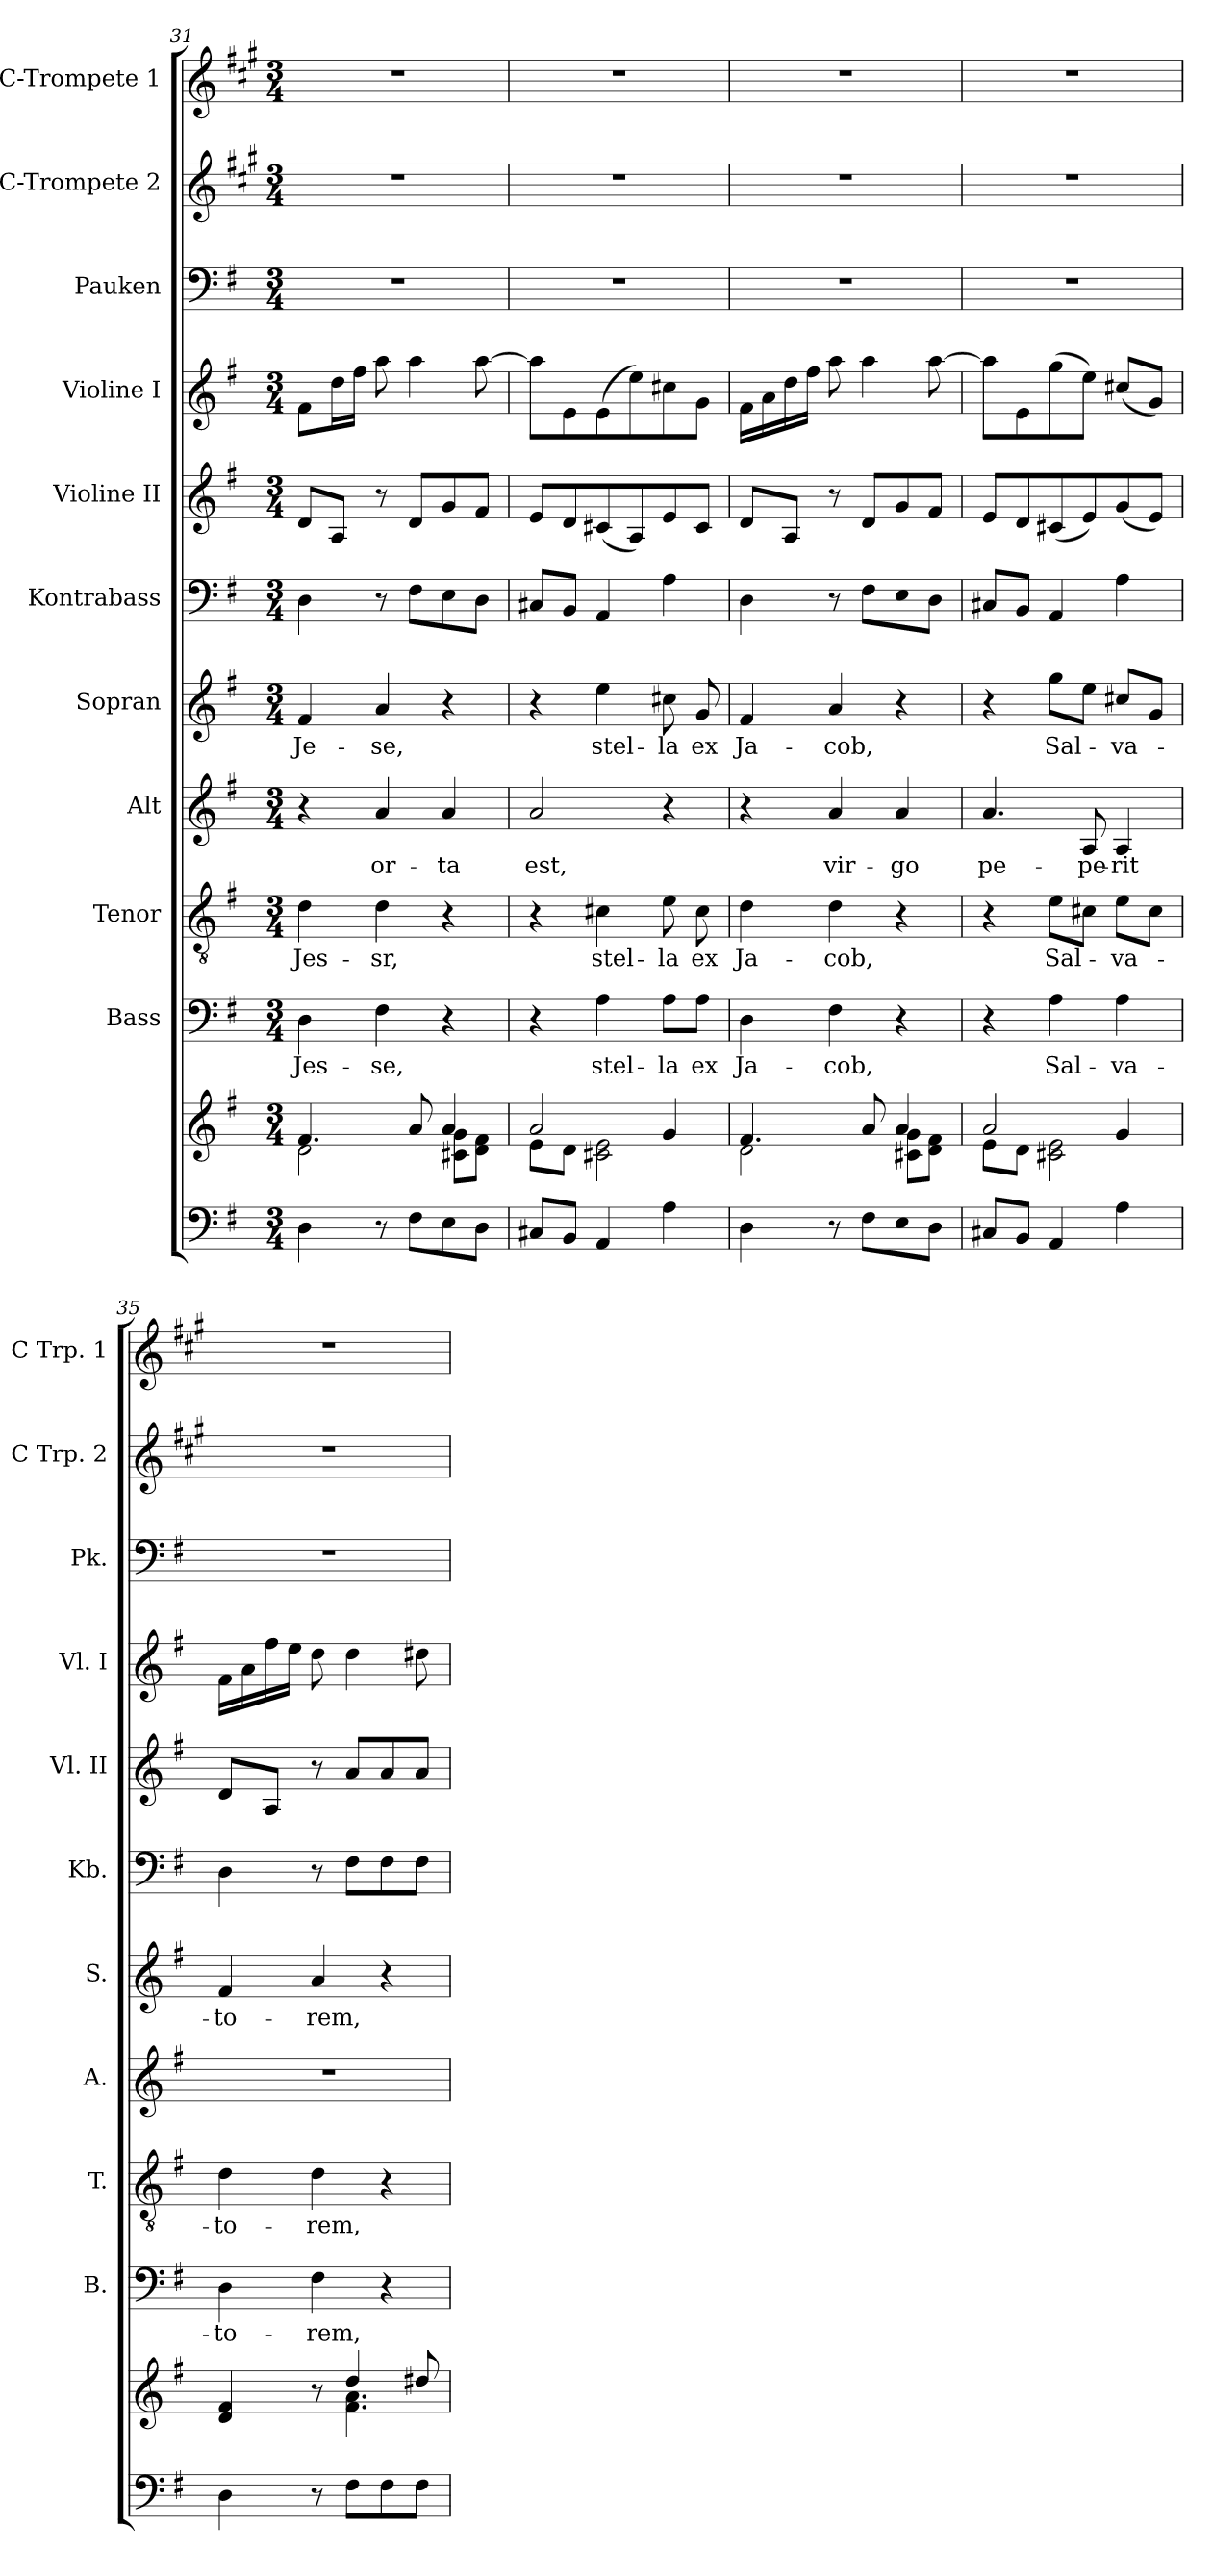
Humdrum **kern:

**kern	**kern	**kern	**text	**kern	**text	**kern	**text	**kern	**text	**kern	**kern	**kern	**kern	**kern	**kern
*part11	*part11	*part10	*part10	*part9	*part9	*part8	*part8	*part7	*part7	*part6	*part5	*part4	*part3	*part2	*part1
*staff12	*staff11	*staff10	*staff10	*staff9	*staff9	*staff8	*staff8	*staff7	*staff7	*staff6	*staff5	*staff4	*staff3	*staff2	*staff1
*	*	*I"Bass	*	*I"Tenor	*	*I"Alt	*	*I"Sopran	*	*I"Kontrabass	*I"Violine II	*I"Violine I	*I"Pauken	*I"C-Trompete 2	*I"C-Trompete 1
*	*	*I'B.	*	*I'T.	*	*I'A.	*	*I'S.	*	*I'Kb.	*I'Vl. II	*I'Vl. I	*I'Pk.	*I'C Trp. 2	*I'C Trp. 1
*clefF4	*clefG2	*clefF4	*	*clefGv2	*	*clefG2	*	*clefG2	*	*clefF4	*clefG2	*clefG2	*clefF4	*clefG2	*clefG2
*	*	*	*	*	*	*	*	*	*	*ITrd7c12	*	*	*	*ITrd1c2	*ITrd1c2
*k[f#]	*k[f#]	*k[f#]	*	*k[f#]	*	*k[f#]	*	*k[f#]	*	*k[f#]	*k[f#]	*k[f#]	*k[f#]	*k[f#]	*k[f#]
*G:	*G:	*G:	*	*G:	*	*G:	*	*G:	*	*G:	*G:	*G:	*G:	*G:	*G:
*M3/4	*M3/4	*M3/4	*	*M3/4	*	*M3/4	*	*M3/4	*	*M3/4	*M3/4	*M3/4	*M3/4	*M3/4	*M3/4
=31	=31	=31	=31	=31	=31	=31	=31	=31	=31	=31	=31	=31	=31	=31	=31
*	*^	*	*	*	*	*	*	*	*	*	*	*	*	*	*
!	!	!	!	!LO:LY:b	!	!LO:LY:b	!	!	!	!LO:LY:b	!	!	!	!	!	!
4D\	4.f#/	2d\	4D\	Jes-	4d\	Jes-	4r	.	4f#/	Je-	4DD\	8d/L	8f#\L	2.r	2.r	2.r
.	.	.	.	.	.	.	.	.	.	.	.	8A/J	16dd\L	.	.	.
.	.	.	.	.	.	.	.	.	.	.	.	.	16ff#\JJ	.	.	.
!	!	!	!	!LO:LY:b	!	!LO:LY:b	!	!LO:LY:b	!	!LO:LY:b	!	!	!	!	!	!
8r	.	.	4F#\	-se,	4d\	-sr,	4a/	or-	4a/	-se,	8r	8r	8aa\	.	.	.
8F#\L	8a/	.	.	.	.	.	.	.	.	.	8FF#\L	8d/L	4aa\	.	.	.
!	!	!	!	!	!	!	!	!LO:LY:b	!	!	!	!	!	!	!	!
8E\	4a/	8c#X\ 8g\L	4r	.	4r	.	4a/	-ta	4r	.	8EE\	8g/	.	.	.	.
8D\J	.	8d\ 8f#\J	.	.	.	.	.	.	.	.	8DD\J	8f#/J	[8aa\	.	.	.
=32	=32	=32	=32	=32	=32	=32	=32	=32	=32	=32	=32	=32	=32	=32	=32	=32
!	!	!	!	!	!	!	!	!LO:LY:b	!	!	!	!	!	!	!	!
8C#X/L	2a/	8e\L	4r	.	4r	.	2a/	est,	4r	.	8CC#X/L	8e/L	8aa\L]	2.r	2.r	2.r
8BB/J	.	8d\J	.	.	.	.	.	.	.	.	8BBB/J	8d/	8e\	.	.	.
!	!	!	!	!LO:LY:b	!	!LO:LY:b	!	!	!	!LO:LY:b	!	!	!	!	!	!
4AA/	.	2c#X\ 2e\	4A\	stel-	4c#X\	stel-	.	.	4ee\	stel-	4AAA/	(<8c#X/	(>8e\	.	.	.
.	.	.	.	.	.	.	.	.	.	.	.	8A/)	8ee\)	.	.	.
!	!	!	!	!LO:LY:b	!	!LO:LY:b	!	!	!	!LO:LY:b	!	!	!	!	!	!
4A\	4g/	.	8A\L	-la	8e\	-la	4r	.	8cc#X\	-la	4AA\	8e/	8cc#X\	.	.	.
!	!	!	!	!LO:LY:b	!	!LO:LY:b	!	!	!	!LO:LY:b	!	!	!	!	!	!
.	.	.	8A\J	ex	8c#\	ex	.	.	8g/	ex	.	8c#/J	8g\J	.	.	.
=33	=33	=33	=33	=33	=33	=33	=33	=33	=33	=33	=33	=33	=33	=33	=33	=33
!	!	!	!	!LO:LY:b	!	!LO:LY:b	!	!	!	!LO:LY:b	!	!	!	!	!	!
4D\	4.f#/	2d\	4D\	Ja-	4d\	Ja-	4r	.	4f#/	Ja-	4DD\	8d/L	16f#\LL	2.r	2.r	2.r
.	.	.	.	.	.	.	.	.	.	.	.	.	16a\	.	.	.
.	.	.	.	.	.	.	.	.	.	.	.	8A/J	16dd\	.	.	.
.	.	.	.	.	.	.	.	.	.	.	.	.	16ff#\JJ	.	.	.
!	!	!	!	!LO:LY:b	!	!LO:LY:b	!	!LO:LY:b	!	!LO:LY:b	!	!	!	!	!	!
8r	.	.	4F#\	-cob,	4d\	-cob,	4a/	vir-	4a/	-cob,	8r	8r	8aa\	.	.	.
8F#\L	8a/	.	.	.	.	.	.	.	.	.	8FF#\L	8d/L	4aa\	.	.	.
!	!	!	!	!	!	!	!	!LO:LY:b	!	!	!	!	!	!	!	!
8E\	4a/	8c#X\ 8g\L	4r	.	4r	.	4a/	-go	4r	.	8EE\	8g/	.	.	.	.
8D\J	.	8d\ 8f#\J	.	.	.	.	.	.	.	.	8DD\J	8f#/J	[8aa\	.	.	.
!!LO:PB:g=z
=34	=34	=34	=34	=34	=34	=34	=34	=34	=34	=34	=34	=34	=34	=34	=34	=34
!	!	!	!	!	!	!	!	!LO:LY:b	!	!	!	!	!	!	!	!
8C#X/L	2a/	8e\L	4r	.	4r	.	4.a/	pe-	4r	.	8CC#X/L	8e/L	8aa\L]	2.r	2.r	2.r
8BB/J	.	8d\J	.	.	.	.	.	.	.	.	8BBB/J	8d/	8e\	.	.	.
!	!	!	!	!LO:LY:b	!	!LO:LY:b	!	!	!	!LO:LY:b	!	!	!	!	!	!
4AA/	.	2c#X\ 2e\	4A\	Sal-	8e\L	Sal-	.	.	8gg\L	Sal-	4AAA/	(<8c#X/	(>8gg\	.	.	.
!	!	!	!	!	!	!	!	!LO:LY:b	!	!	!	!	!	!	!	!
.	.	.	.	.	8c#X\J	.	8A/	-pe-	8ee\J	.	.	8e/)	8ee\J)	.	.	.
!	!	!	!	!LO:LY:b	!	!LO:LY:b	!	!LO:LY:b	!	!LO:LY:b	!	!	!	!	!	!
4A\	4g/	.	4A\	-va-	8e\L	-va-	4A/	-rit	8cc#X/L	-va-	4AA\	(<8g/	(<8cc#X/L	.	.	.
.	.	.	.	.	8c#\J	.	.	.	8g/J	.	.	8e/J)	8g/J)	.	.	.
=35	=35	=35	=35	=35	=35	=35	=35	=35	=35	=35	=35	=35	=35	=35	=35	=35
!	!	!	!	!LO:LY:b	!	!LO:LY:b	!	!	!	!LO:LY:b	!	!	!	!	!	!
4D\	4d/ 4f#/	4.ryy	4D\	-to-	4d\	-to-	2.r	.	4f#/	-to-	4DD\	8d/L	16f#\LL	2.r	2.r	2.r
.	.	.	.	.	.	.	.	.	.	.	.	.	16a\	.	.	.
.	.	.	.	.	.	.	.	.	.	.	.	8A/J	16ff#\	.	.	.
.	.	.	.	.	.	.	.	.	.	.	.	.	16ee\JJ	.	.	.
!	!	!	!	!LO:LY:b	!	!LO:LY:b	!	!	!	!LO:LY:b	!	!	!	!	!	!
8r	8r	.	4F#\	-rem,	4d\	-rem,	.	.	4a/	-rem,	8r	8r	8dd\	.	.	.
8F#\L	4dd/	4.f#\ 4.a\	.	.	.	.	.	.	.	.	8FF#\L	8a/L	4dd\	.	.	.
8F#\	.	.	4r	.	4r	.	.	.	4r	.	8FF#\	8a/	.	.	.	.
8F#\J	8dd#X/	.	.	.	.	.	.	.	.	.	8FF#\J	8a/J	8dd#X\	.	.	.
*	*v	*v	*	*	*	*	*	*	*	*	*	*	*	*	*	*
=	=	=	=	=	=	=	=	=	=	=	=	=	=	=	=
*-	*-	*-	*-	*-	*-	*-	*-	*-	*-	*-	*-	*-	*-	*-	*-
